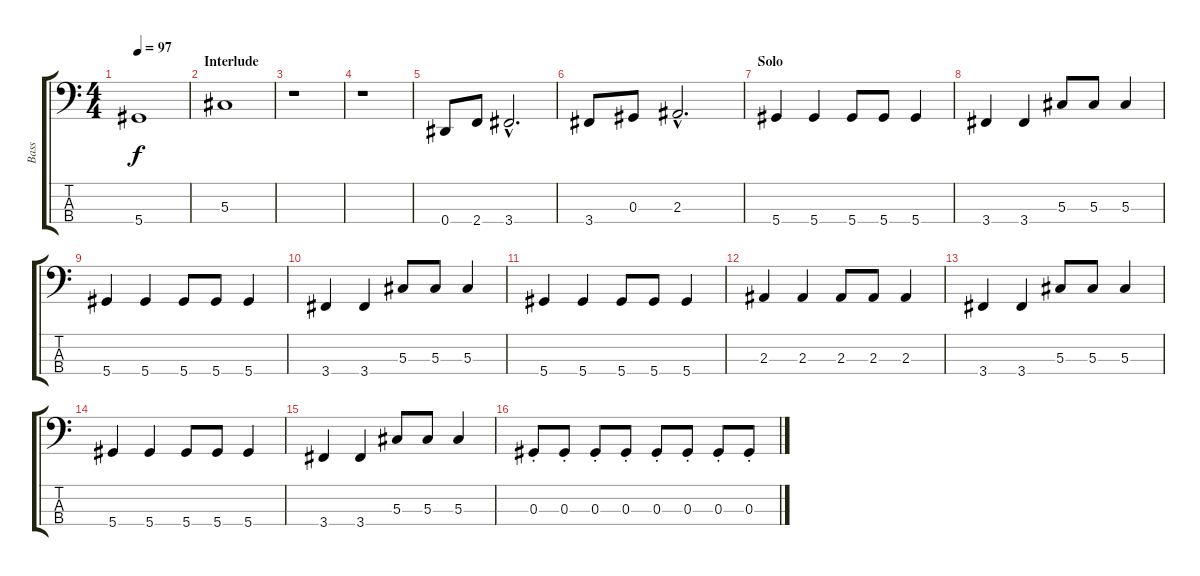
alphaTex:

\track ("Bass" "Bass") {instrument slapbass2}
\staff {score tabs}
\tuning (Gb2 Db2 Ab1 Eb1) {hide}
\ts (4 4)
\tempo 97
\clef f4
\ks c
5.4.1{dy f} |
\section ("" "Interlude")
5.3.1 |
r.1 |
r.1 |
0.4.8 2.4.8 3.4{hac}.2{d} |
3.4.8 0.3.8 2.3{hac}.2{d} |
\section ("" "Solo")
5.4.4 5.4.4 5.4.8 5.4.8 5.4.4 |
3.4.4 3.4.4 5.3.8 5.3.8 5.3.4 |
5.4.4 5.4.4 5.4.8 5.4.8 5.4.4 |
3.4.4 3.4.4 5.3.8 5.3.8 5.3.4 |
5.4.4 5.4.4 5.4.8 5.4.8 5.4.4 |
2.3.4 2.3.4 2.3.8 2.3.8 2.3.4 |
3.4.4 3.4.4 5.3.8 5.3.8 5.3.4 |
5.4.4 5.4.4 5.4.8 5.4.8 5.4.4 |
3.4.4 3.4.4 5.3.8 5.3.8 5.3.4 |
0.3{st}.8 0.3{st}.8 0.3{st}.8 0.3{st}.8 0.3{st}.8 0.3{st}.8 0.3{st}.8 0.3{st}.8
